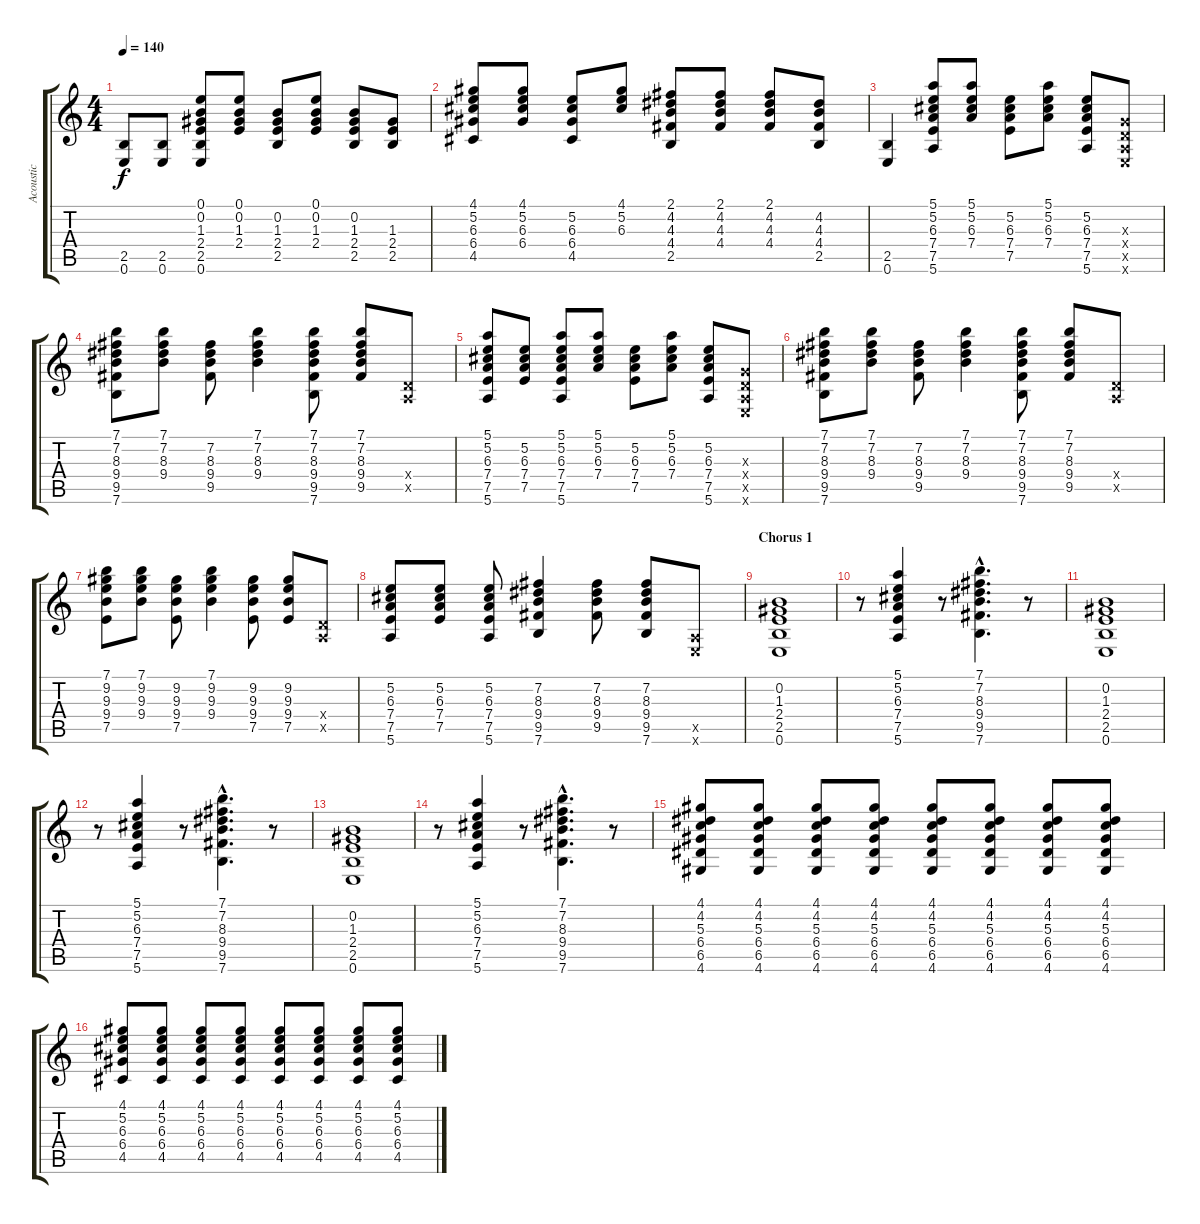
\track ("Acoustic" "Acoustic") {instrument acousticguitarsteel}
\staff {score tabs}
\tuning (E4 B3 G3 D3 A2 E2) {hide}
\ts (4 4)
\tempo 140
\clef g2
\ks c
(2.5 0.6).8{dy f} (2.5 0.6).8 (0.1 0.2 1.3 2.4 2.5 0.6).8 (0.1 0.2 1.3 2.4).8 (0.2 1.3 2.4 2.5).8 (0.1 0.2 1.3 2.4).8 (0.2 1.3 2.4 2.5).8 (1.3 2.4 2.5).8 |
(4.1 5.2 6.3 6.4 4.5).8 (4.1 5.2 6.3 6.4).8 (5.2 6.3 6.4 4.5).8 (4.1 5.2 6.3).8 (2.1 4.2 4.3 4.4 2.5).8 (2.1 4.2 4.3 4.4).8 (2.1 4.2 4.3 4.4).8 (4.2 4.3 4.4 2.5).8 |
(2.5 0.6).4 (5.1 5.2 6.3 7.4 7.5 5.6).8 (5.1 5.2 6.3 7.4).8 (5.2 6.3 7.4 7.5).8 (5.1 5.2 6.3 7.4).8 (5.2 6.3 7.4 7.5 5.6).8 (0.3{x} 0.4{x} 0.5{x} 0.6{x}).8 |
(7.1 7.2 8.3 9.4 9.5 7.6).8 (7.1 7.2 8.3 9.4).8 (7.2 8.3 9.4 9.5).8 (7.1 7.2 8.3 9.4).4 (7.1 7.2 8.3 9.4 9.5 7.6).8 (7.1 7.2 8.3 9.4 9.5).8 (0.4{x} 0.5{x}).8 |
(5.1 5.2 6.3 7.4 7.5 5.6).8 (5.2 6.3 7.4 7.5).8 (5.1 5.2 6.3 7.4 7.5 5.6).8 (5.1 5.2 6.3 7.4).8 (5.2 6.3 7.4 7.5).8 (5.1 5.2 6.3 7.4).8 (5.2 6.3 7.4 7.5 5.6).8 (0.3{x} 0.4{x} 0.5{x} 0.6{x}).8 |
(7.1 7.2 8.3 9.4 9.5 7.6).8 (7.1 7.2 8.3 9.4).8 (7.2 8.3 9.4 9.5).8 (7.1 7.2 8.3 9.4).4 (7.1 7.2 8.3 9.4 9.5 7.6).8 (7.1 7.2 8.3 9.4 9.5).8 (0.4{x} 0.5{x}).8 |
(7.1 9.2 9.3 9.4 7.5).8 (7.1 9.2 9.3 9.4).8 (9.2 9.3 9.4 7.5).8 (7.1 9.2 9.3 9.4).4 (9.2 9.3 9.4 7.5).8 (9.2 9.3 9.4 7.5).8 (0.4{x} 0.5{x}).8 |
(5.2 6.3 7.4 7.5 5.6).8 (5.2 6.3 7.4 7.5).8 (5.2 6.3 7.4 7.5 5.6).8 (7.2 8.3 9.4 9.5 7.6).4 (7.2 8.3 9.4 9.5).8 (7.2 8.3 9.4 9.5 7.6).8 (0.5{x} 0.6{x}).8 |
\section ("" "Chorus 1")
(0.2 1.3 2.4 2.5 0.6).1{volume 5} |
r.8 (5.1 5.2 6.3 7.4 7.5 5.6).4{volume 16} r.8 (7.1{hac} 7.2{hac} 8.3{hac} 9.4{hac} 9.5{hac} 7.6{hac}).4{d} r.8 |
(0.2 1.3 2.4 2.5 0.6).1{volume 5} |
r.8 (5.1 5.2 6.3 7.4 7.5 5.6).4{volume 16} r.8 (7.1{hac} 7.2{hac} 8.3{hac} 9.4{hac} 9.5{hac} 7.6{hac}).4{d} r.8 |
(0.2 1.3 2.4 2.5 0.6).1{volume 5} |
r.8 (5.1 5.2 6.3 7.4 7.5 5.6).4{volume 16} r.8 (7.1{hac} 7.2{hac} 8.3{hac} 9.4{hac} 9.5{hac} 7.6{hac}).4{d} r.8 |
(4.1 4.2 5.3 6.4 6.5 4.6).8 (4.1 4.2 5.3 6.4 6.5 4.6).8 (4.1 4.2 5.3 6.4 6.5 4.6).8 (4.1 4.2 5.3 6.4 6.5 4.6).8 (4.1 4.2 5.3 6.4 6.5 4.6).8 (4.1 4.2 5.3 6.4 6.5 4.6).8 (4.1 4.2 5.3 6.4 6.5 4.6).8 (4.1 4.2 5.3 6.4 6.5 4.6).8 |
(4.1 5.2 6.3 6.4 4.5).8 (4.1 5.2 6.3 6.4 4.5).8 (4.1 5.2 6.3 6.4 4.5).8 (4.1 5.2 6.3 6.4 4.5).8 (4.1 5.2 6.3 6.4 4.5).8 (4.1 5.2 6.3 6.4 4.5).8 (4.1 5.2 6.3 6.4 4.5).8 (4.1 5.2 6.3 6.4 4.5).8
